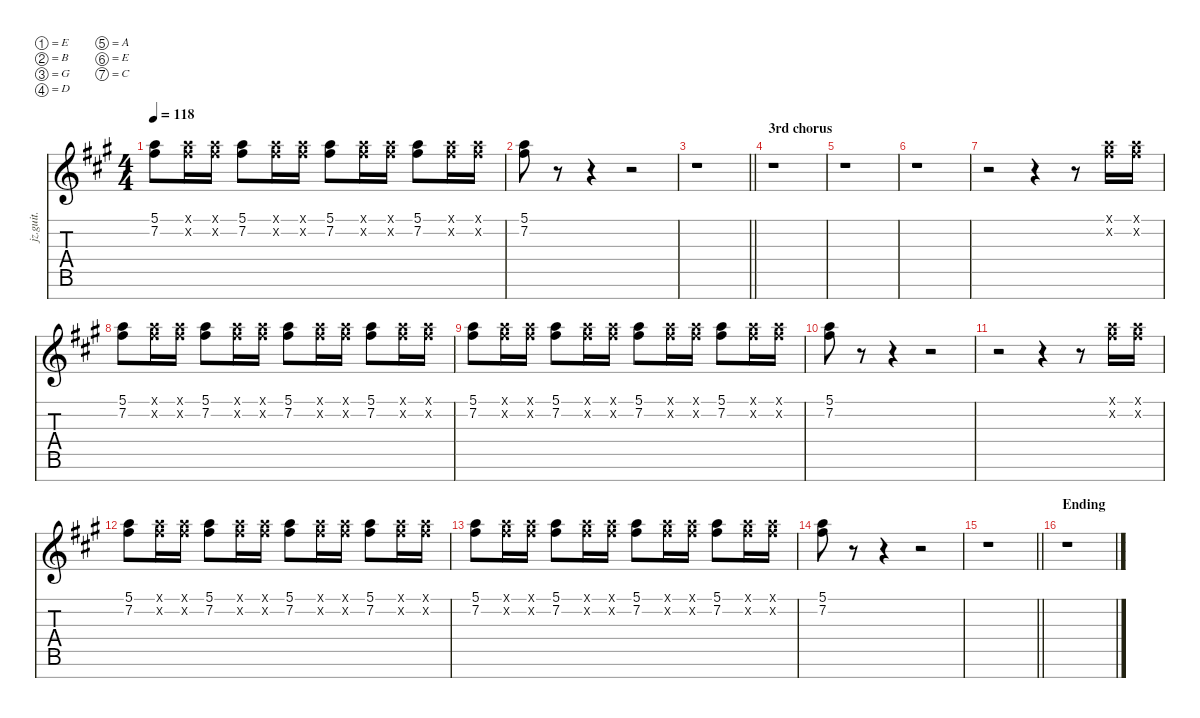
\defaultSystemsLayout 4
\hideDynamics
\bracketExtendMode nobrackets
\otherSystemsTrackNameOrientation horizontal
\track ("rythm guitar" "jz.guit.") {instrument electricguitarjazz}
\staff {score tabs}
\tuning (E4 B3 G3 D3 A2 E2 C-1)
\ts (4 4)
\tempo 118
\clef g2
\ks f#minor
(5.1{acc forcenatural} 7.2{acc #}).8{dy mp} (5.1{x acc forcenatural} 7.2{x acc #}).16 (5.1{x acc forcenatural} 7.2{x acc #}).16 (5.1{acc forcenatural} 7.2{acc #}).8 (5.1{x acc forcenatural} 7.2{x acc #}).16 (5.1{x acc forcenatural} 7.2{x acc #}).16 (5.1{acc forcenatural} 7.2{acc #}).8 (5.1{x acc forcenatural} 7.2{x acc #}).16 (5.1{x acc forcenatural} 7.2{x acc #}).16 (5.1{acc forcenatural} 7.2{acc #}).8 (5.1{x acc forcenatural} 7.2{x acc #}).16 (5.1{x acc forcenatural} 7.2{x acc #}).16 |
(5.1{acc forcenatural} 7.2{acc #}).8 r.8 r.4 r.2 |
\barLineRight lightlight
r.1 |
\section ("" "3rd chorus")
r.1 |
r.1 |
r.1 |
r.2 r.4 r.8 (5.1{x acc forcenatural} 7.2{x acc #}).16 (5.1{x acc forcenatural} 7.2{x acc #}).16 |
(5.1{acc forcenatural} 7.2{acc #}).8 (5.1{x acc forcenatural} 7.2{x acc #}).16 (5.1{x acc forcenatural} 7.2{x acc #}).16 (5.1{acc forcenatural} 7.2{acc #}).8 (5.1{x acc forcenatural} 7.2{x acc #}).16 (5.1{x acc forcenatural} 7.2{x acc #}).16 (5.1{acc forcenatural} 7.2{acc #}).8 (5.1{x acc forcenatural} 7.2{x acc #}).16 (5.1{x acc forcenatural} 7.2{x acc #}).16 (5.1{acc forcenatural} 7.2{acc #}).8 (5.1{x acc forcenatural} 7.2{x acc #}).16 (5.1{x acc forcenatural} 7.2{x acc #}).16 |
(5.1{acc forcenatural} 7.2{acc #}).8 (5.1{x acc forcenatural} 7.2{x acc #}).16 (5.1{x acc forcenatural} 7.2{x acc #}).16 (5.1{acc forcenatural} 7.2{acc #}).8 (5.1{x acc forcenatural} 7.2{x acc #}).16 (5.1{x acc forcenatural} 7.2{x acc #}).16 (5.1{acc forcenatural} 7.2{acc #}).8 (5.1{x acc forcenatural} 7.2{x acc #}).16 (5.1{x acc forcenatural} 7.2{x acc #}).16 (5.1{acc forcenatural} 7.2{acc #}).8 (5.1{x acc forcenatural} 7.2{x acc #}).16 (5.1{x acc forcenatural} 7.2{x acc #}).16 |
(5.1{acc forcenatural} 7.2{acc #}).8 r.8 r.4 r.2 |
r.2 r.4 r.8 (5.1{x acc forcenatural} 7.2{x acc #}).16 (5.1{x acc forcenatural} 7.2{x acc #}).16 |
(5.1{acc forcenatural} 7.2{acc #}).8 (5.1{x acc forcenatural} 7.2{x acc #}).16 (5.1{x acc forcenatural} 7.2{x acc #}).16 (5.1{acc forcenatural} 7.2{acc #}).8 (5.1{x acc forcenatural} 7.2{x acc #}).16 (5.1{x acc forcenatural} 7.2{x acc #}).16 (5.1{acc forcenatural} 7.2{acc #}).8 (5.1{x acc forcenatural} 7.2{x acc #}).16 (5.1{x acc forcenatural} 7.2{x acc #}).16 (5.1{acc forcenatural} 7.2{acc #}).8 (5.1{x acc forcenatural} 7.2{x acc #}).16 (5.1{x acc forcenatural} 7.2{x acc #}).16 |
(5.1{acc forcenatural} 7.2{acc #}).8 (5.1{x acc forcenatural} 7.2{x acc #}).16 (5.1{x acc forcenatural} 7.2{x acc #}).16 (5.1{acc forcenatural} 7.2{acc #}).8 (5.1{x acc forcenatural} 7.2{x acc #}).16 (5.1{x acc forcenatural} 7.2{x acc #}).16 (5.1{acc forcenatural} 7.2{acc #}).8 (5.1{x acc forcenatural} 7.2{x acc #}).16 (5.1{x acc forcenatural} 7.2{x acc #}).16 (5.1{acc forcenatural} 7.2{acc #}).8 (5.1{x acc forcenatural} 7.2{x acc #}).16 (5.1{x acc forcenatural} 7.2{x acc #}).16 |
(5.1{acc forcenatural} 7.2{acc #}).8 r.8 r.4 r.2 |
\barLineRight lightlight
r.1 |
\section ("" "Ending")
r.1
